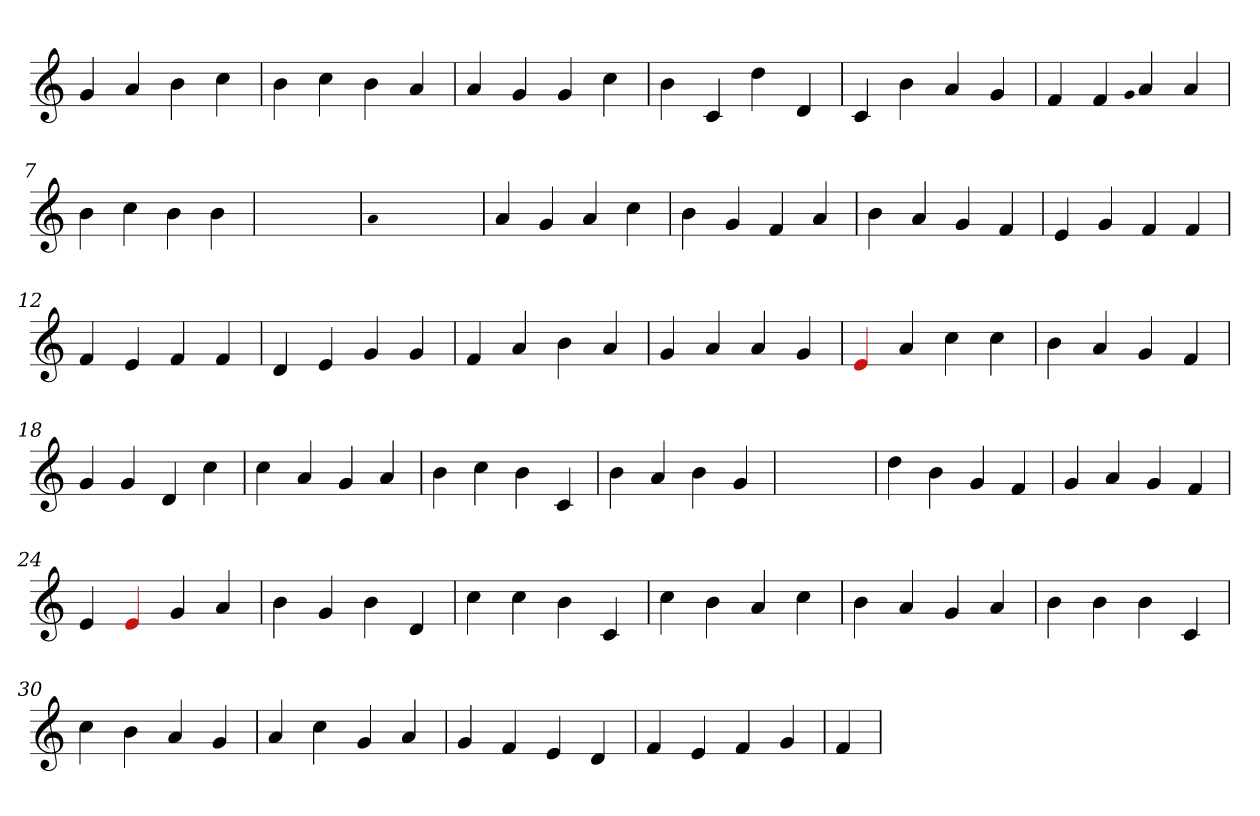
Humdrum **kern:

**kern
*part1
*staff1
*clefG2
=1
4g
4a
4b
4cc
=2
4b
4cc
4b
4a
=3
4a
4g
4g
4cc
=4
4b
4c
4dd
4d
=5
4c
4b
4a
4g
=6
4f
4f
qqg
4a
4a
=7
4b
4cc
4b
4b
=8
1ryy
=8
qqa
1ryy
=8
4a
4g
4a
4cc
=9
4b
4g
4f
4a
=10
4b
4a
4g
4f
=11
4e
4g
4f
4f
=12
4f
4e
4f
4f
=13
4d
4e
4g
4g
=14
4f
4a
4b
4a
=15
4g
4a
4a
4g
=16
4Re
4a
4cc
4cc
=17
4b
4a
4g
4f
=18
4g
4g
4d
4cc
=19
4cc
4a
4g
4a
=20
4b
4cc
4b
4c
=21
4b
4a
4b
4g
=22
1ryy
=22
4dd
4b
4g
4f
=23
4g
4a
4g
4f
=24
4e
4Re
4g
4a
=25
4b
4g
4b
4d
=26
4cc
4cc
4b
4c
=27
4cc
4b
4a
4cc
=28
4b
4a
4g
4a
=29
4b
4b
4b
4c
=30
4cc
4b
4a
4g
=31
4a
4cc
4g
4a
=32
4g
4f
4e
4d
=33
4f
4e
4f
4g
=34
4f
=
*-
